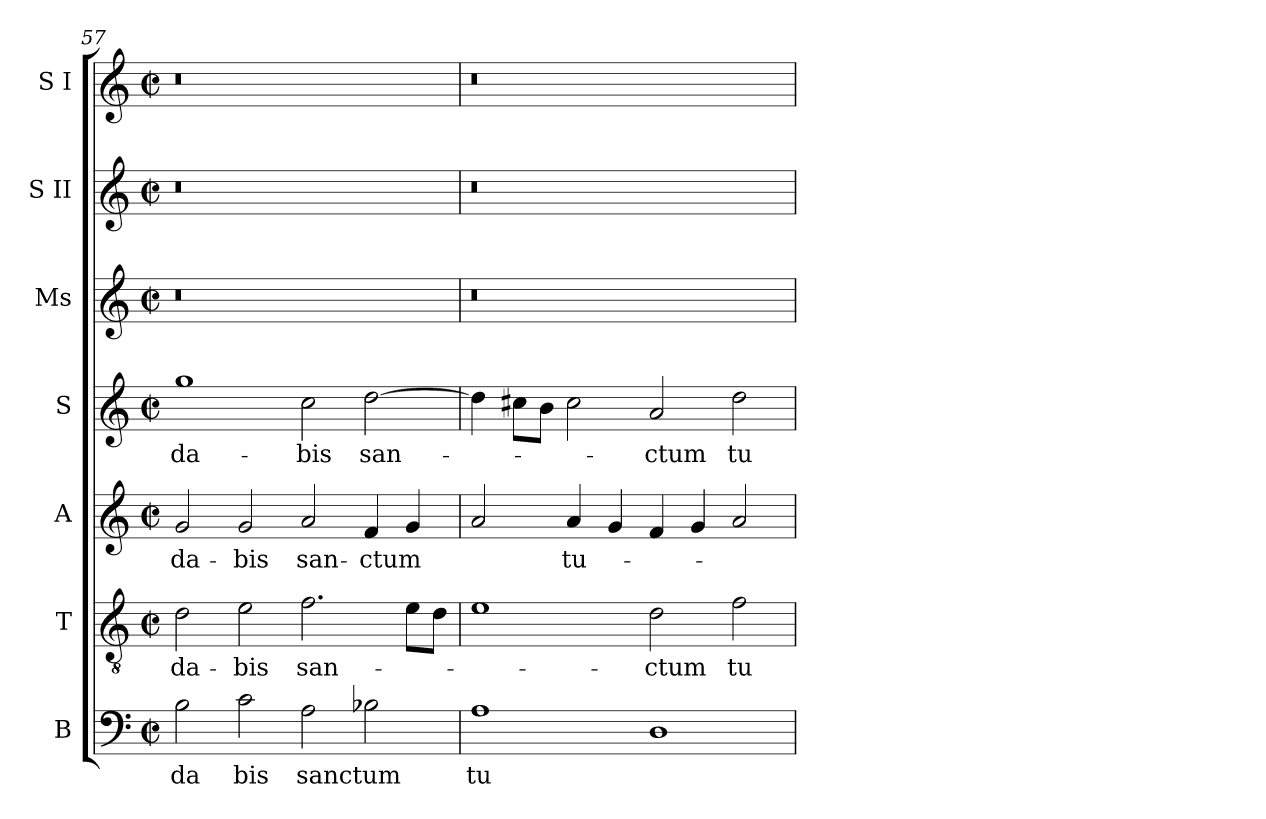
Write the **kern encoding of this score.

**kern	**text	**kern	**text	**kern	**text	**kern	**text	**kern	**kern	**kern
*part7	*part7	*part6	*part6	*part5	*part5	*part4	*part4	*part3	*part2	*part1
*staff7	*staff7	*staff6	*staff6	*staff5	*staff5	*staff4	*staff4	*staff3	*staff2	*staff1
*I"B	*	*I"T	*	*I"A	*	*I"S	*	*I"Ms	*I"S II	*I"S I
*clefF4	*	*clefGv2	*	*clefG2	*	*clefG2	*	*clefG2	*clefG2	*clefG2
*M2/2	*	*M2/2	*	*M2/2	*	*M2/2	*	*M2/2	*M2/2	*M2/2
*met(c|)	*	*met(c|)	*	*met(c|)	*	*met(c|)	*	*met(c|)	*met(c|)	*met(c|)
=57	=57	=57	=57	=57	=57	=57	=57	=57	=57	=57
!	!LO:LY:b:cj	!	!LO:LY:b:cj	!	!LO:LY:b:cj	!	!LO:LY:b:cj	!	!	!
2B\	da	2d\	da-	2g/	da-	1gg	da-	0r	0r	0r
!	!LO:LY:b:cj	!	!LO:LY:b:cj	!	!LO:LY:b:cj	!	!	!	!	!
2c\	bis	2e\	-bis	2g/	-bis	.	.	.	.	.
!	!LO:LY:b	!	!LO:LY:b	!	!LO:LY:b:cj	!	!LO:LY:b:cj	!	!	!
2A\	sanctum	2.f\	san-	2a/	san-	2cc\	-bis	.	.	.
!	!	!	!	!	!LO:LY:b	!	!LO:LY:b	!	!	!
2B-X\	.	.	.	4f/	-ctum	[>2dd\	san-	.	.	.
.	.	8e\L	.	4g/	.	.	.	.	.	.
.	.	8d\J	.	.	.	.	.	.	.	.
=58	=58	=58	=58	=58	=58	=58	=58	=58	=58	=58
!	!LO:LY:b:cj	!	!	!	!	!	!	!	!	!
1A	tu	1e	.	2a/	.	4dd\]	.	0r	0r	0r
.	.	.	.	.	.	8cc#\L	.	.	.	.
.	.	.	.	.	.	8b\J	.	.	.	.
!	!	!	!	!	!LO:LY:b:cj	!	!	!	!	!
.	.	.	.	4a/	tu-	2cc#\	.	.	.	.
.	.	.	.	4g/	.	.	.	.	.	.
!	!	!	!LO:LY:b:cj	!	!	!	!LO:LY:b:cj	!	!	!
1D	.	2d\	-ctum	4f/	.	2a/	-ctum	.	.	.
.	.	.	.	4g/	.	.	.	.	.	.
!	!	!	!LO:LY:b:cj	!	!	!	!LO:LY:b:cj	!	!	!
.	.	2f\	tu-	2a/	.	2dd\	tu-	.	.	.
=	=	=	=	=	=	=	=	=	=	=
*-	*-	*-	*-	*-	*-	*-	*-	*-	*-	*-
